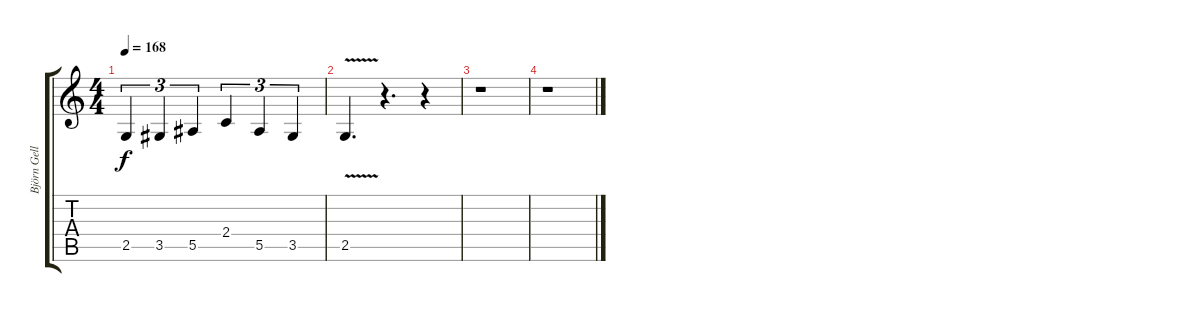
\track ("Björn Gellotte" "Björn Gell") {instrument distortionguitar}
\staff {score tabs}
\tuning (C4 G3 Eb3 Bb2 F2 C2) {hide}
\ts (4 4)
\tempo 168
\clef g2
\ks c
2.5.4{tu (3 2) dy f} 3.5.4{tu (3 2)} 5.5.4{tu (3 2)} 2.4.4{tu (3 2)} 5.5.4{tu (3 2)} 3.5.4{tu (3 2)} |
2.5{v}.4{d} r.4{d} r.4 |
r.1 |
r.1
